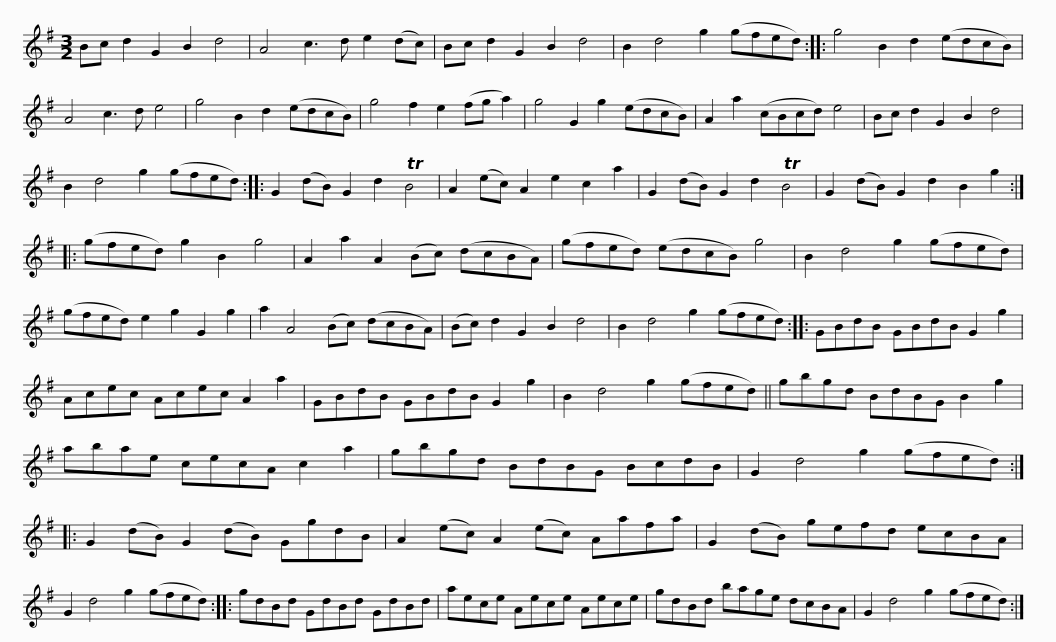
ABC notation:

X:1
L:1/8
M:3/2
I:linebreak $
K:G
V:1 treble
V:1
 Bc d2 G2 B2 d4 | A4 c3 d e2 (dc) | Bc d2 G2 B2 d4 | B2 d4 g2 (gfed) :: g4 B2 d2 (edcB) | %5
 A4 c3 d e4 |$ g4 B2 d2 (edcB) | g4 f2 e2 (fg a2) | g4 G2 g2 (edcB) | A2 a2 (cBcd) e4 | %10
 Bc d2 G2 B2 d4 | B2 d4 g2 (gfed) ::$ G2 (dB) G2 d2 TB4 | A2 (ec) A2 e2 c2 a2 | G2 (dB) G2 d2 TB4 | %15
 G2 (dB) G2 d2 B2 g2 :: (gfed) g2 B2 g4 |$ A2 a2 A2 (Bc) (dcBA) | (gfed) (edcB) g4 | B2 d4 g2 (gfed) | %20
 (gfed) e2 g2 G2 g2 | a2 A4 (Bc) (dcBA) |$ (Bc) d2 G2 B2 d4 | B2 d4 g2 (gfed) :: GBdB GBdB G2 g2 | %25
 Acec Acec A2 a2 |$ GBdB GBdB G2 g2 | B2 d4 g2 (gfed) || gbgd BdBG B2 g2 | abae cecA c2 a2 |$ %30
 gbgd BdBG BcdB | G2 d4 g2 (gfed) :: G2 (dB) G2 (dB) GgdB | A2 (ec) A2 (ec) Aafa |$ G2 (dB) gefd ecBA | %35
 G2 d4 g2 (gfed) :: gdBd GdBd GdBd | aece Aece Aece |$ gdBd bage dcBA | G2 d4 g2 (gfed) :| %40
